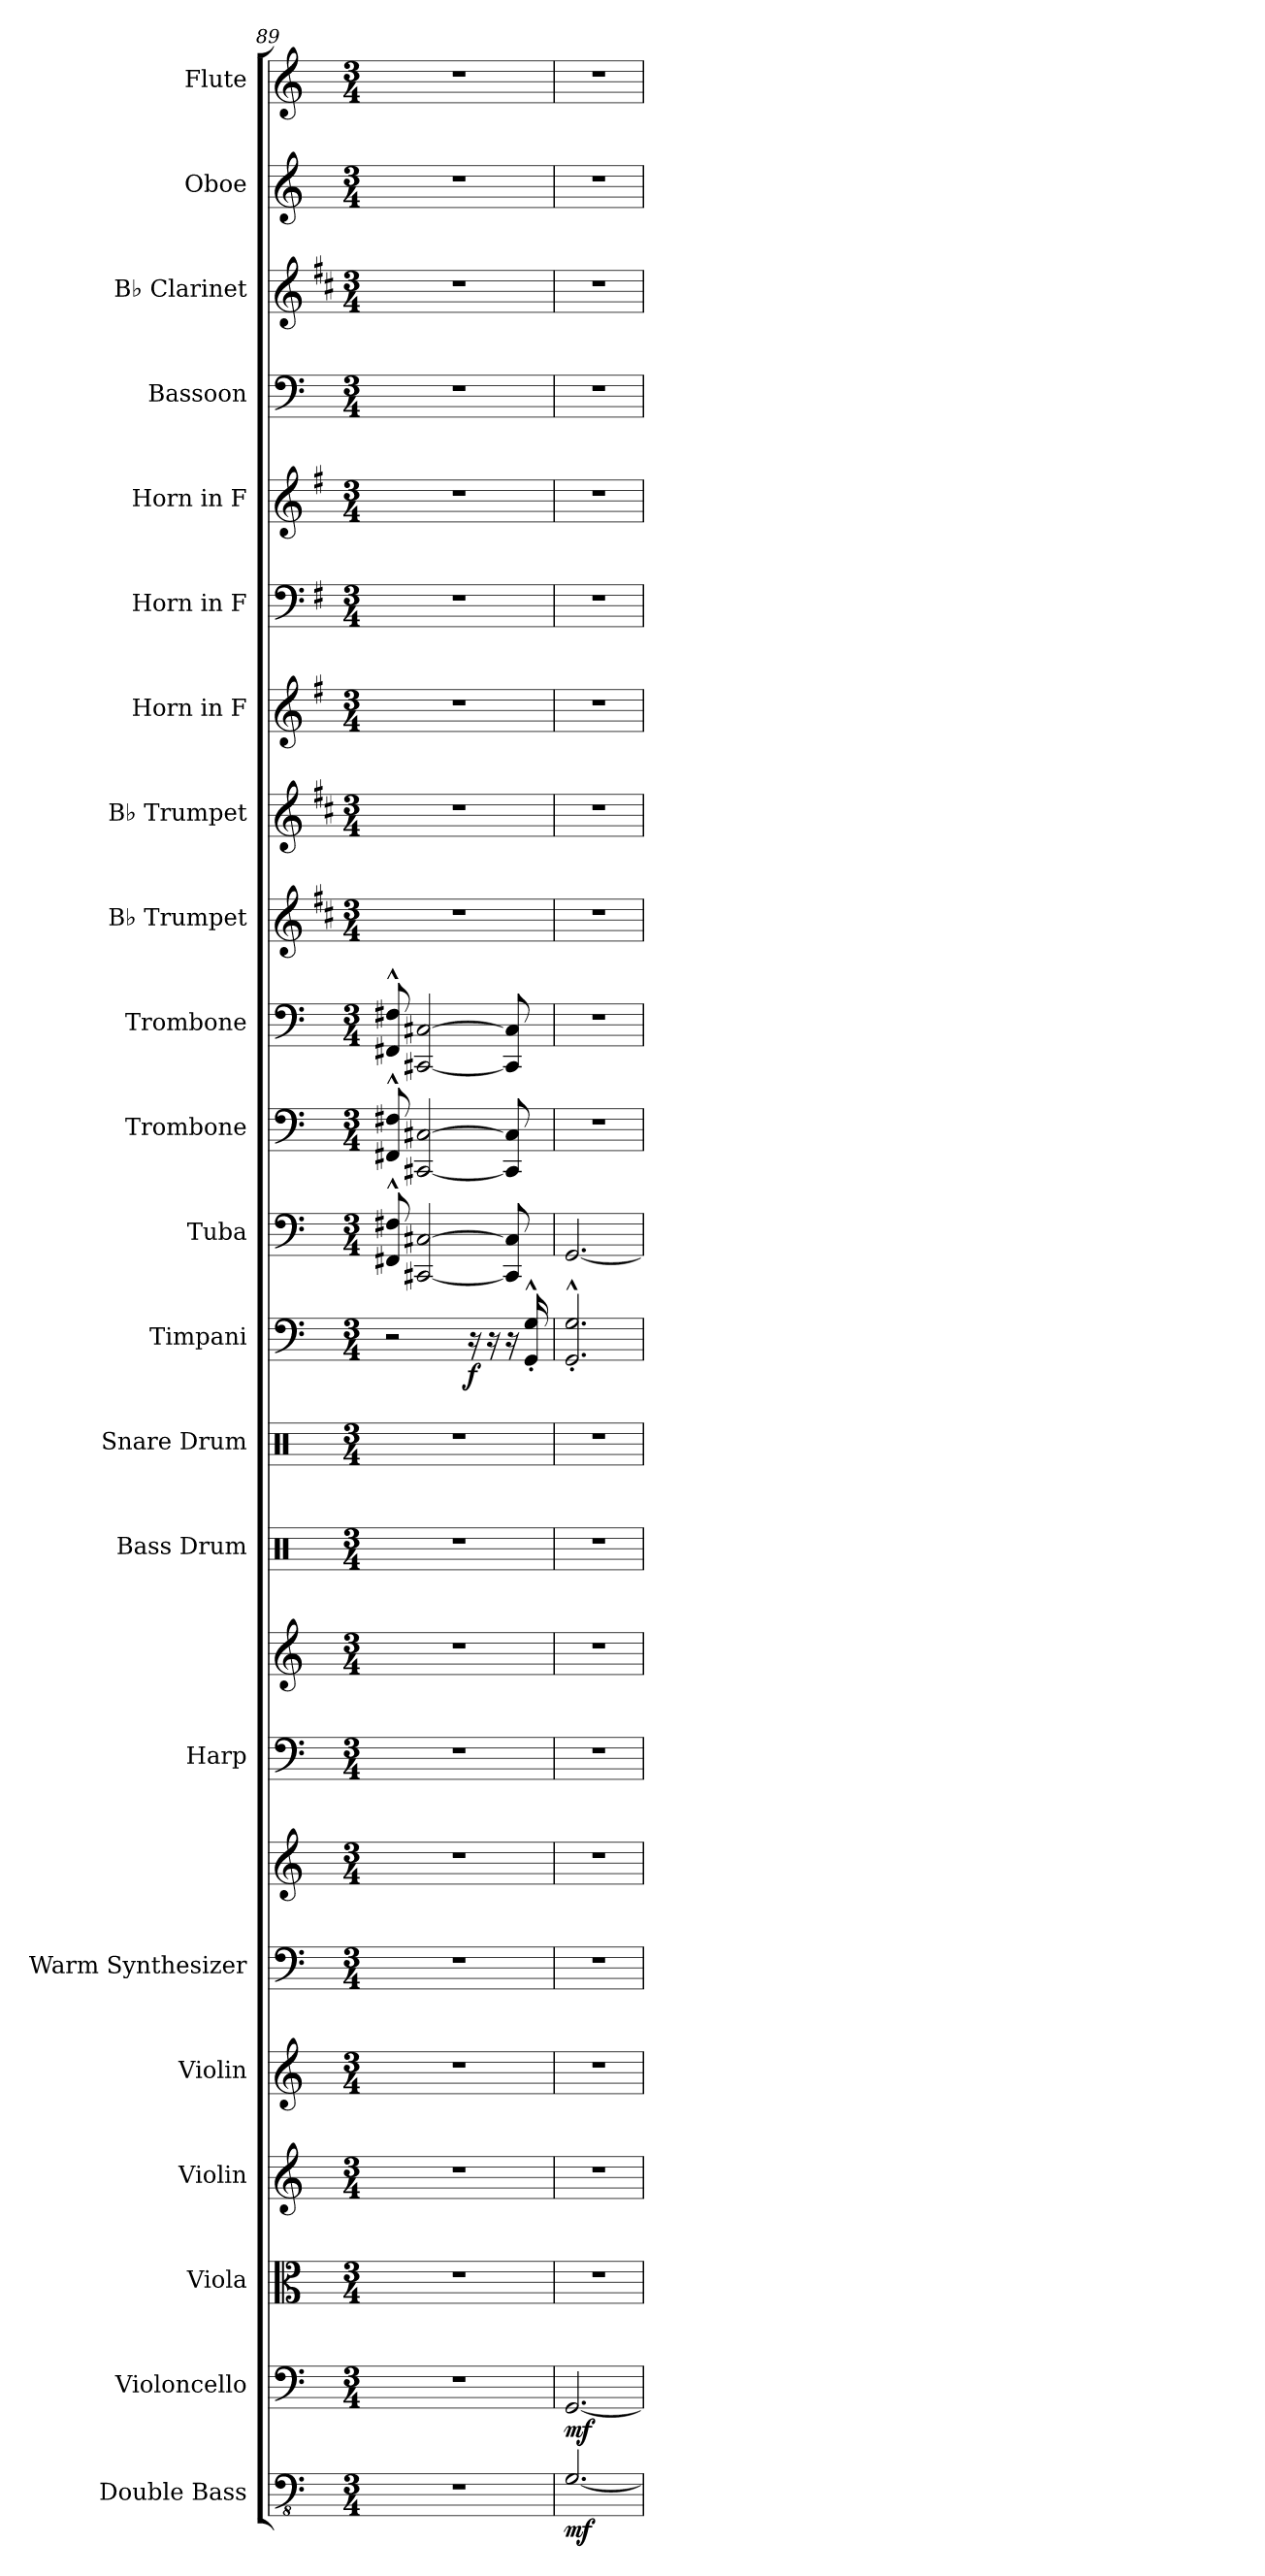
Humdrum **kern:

**kern	**dynam	**kern	**dynam	**kern	**kern	**kern	**kern	**kern	**kern	**kern	**kern	**kern	**kern	**dynam	**kern	**kern	**kern	**kern	**kern	**kern	**kern	**kern	**kern	**kern	**kern	**kern
*part22	*part22	*part21	*part21	*part20	*part19	*part18	*part17	*part17	*part16	*part16	*part15	*part14	*part13	*part13	*part12	*part11	*part10	*part9	*part8	*part7	*part6	*part5	*part4	*part3	*part2	*part1
*staff24	*staff24	*staff23	*staff23	*staff22	*staff21	*staff20	*staff19	*staff18	*staff17	*staff16	*staff15	*staff14	*staff13	*staff13	*staff12	*staff11	*staff10	*staff9	*staff8	*staff7	*staff6	*staff5	*staff4	*staff3	*staff2	*staff1
*I"Double Bass	*	*I"Violoncello	*	*I"Viola	*I"Violin	*I"Violin	*I"Warm Synthesizer	*	*I"Harp	*	*I"Bass Drum	*I"Snare Drum	*I"Timpani	*	*I"Tuba	*I"Trombone	*I"Trombone	*I"B♭ Trumpet	*I"B♭ Trumpet	*I"Horn in F	*I"Horn in F	*I"Horn in F	*I"Bassoon	*I"B♭ Clarinet	*I"Oboe	*I"Flute
*I'Db.	*	*I'Vc.	*	*I'Vla.	*I'Vln.	*I'Vln.	*I'Synth.	*	*I'Hrp.	*	*I'B. Dr.	*I'Sn. Dr.	*I'Timp.	*	*I'Tba.	*I'Tbn.	*I'Tbn.	*I'B♭ Tpt.	*I'B♭ Tpt.	*	*	*	*I'Bsn.	*I'B♭ Cl.	*I'Ob.	*I'Fl.
*clefFv4	*	*clefF4	*	*clefC3	*clefG2	*clefG2	*clefF4	*clefG2	*clefF4	*clefG2	*clefX	*clefX	*clefF4	*	*clefF4	*clefF4	*clefF4	*clefG2	*clefG2	*clefG2	*clefF4	*clefG2	*clefF4	*clefG2	*clefG2	*clefG2
*ITrd7c12	*	*	*	*	*	*	*	*	*	*	*	*	*	*	*	*	*	*ITrd1c2	*ITrd1c2	*ITrd4c7	*ITrd4c7	*ITrd4c7	*	*ITrd1c2	*	*
*k[]	*	*k[]	*	*k[]	*k[]	*k[]	*k[]	*k[]	*k[]	*k[]	*k[]	*k[]	*k[]	*	*k[]	*k[]	*k[]	*k[]	*k[]	*k[]	*k[]	*k[]	*k[]	*k[]	*k[]	*k[]
*M3/4	*	*M3/4	*	*M3/4	*M3/4	*M3/4	*M3/4	*M3/4	*M3/4	*M3/4	*M3/4	*M3/4	*M3/4	*	*M3/4	*M3/4	*M3/4	*M3/4	*M3/4	*M3/4	*M3/4	*M3/4	*M3/4	*M3/4	*M3/4	*M3/4
=89	=89	=89	=89	=89	=89	=89	=89	=89	=89	=89	=89	=89	=89	=89	=89	=89	=89	=89	=89	=89	=89	=89	=89	=89	=89	=89
2.r	.	2.r	.	2.r	2.r	2.r	2.r	2.r	2.r	2.r	2.r	2.r	2r	.	8FF#X/^^ 8F#X/^^	8FF#X/^^ 8F#X/^^	8FF#X/^^ 8F#X/^^	2.r	2.r	2.r	2.r	2.r	2.r	2.r	2.r	2.r
.	.	.	.	.	.	.	.	.	.	.	.	.	.	.	[2CC#X/ [2C#X/	[2CC#X/ [2C#X/	[2CC#X/ [2C#X/	.	.	.	.	.	.	.	.	.
!	!	!	!	!	!	!	!	!	!	!	!	!	!	!LO:DY:b	!	!	!	!	!	!	!	!	!	!	!	!
.	.	.	.	.	.	.	.	.	.	.	.	.	16r	f	.	.	.	.	.	.	.	.	.	.	.	.
.	.	.	.	.	.	.	.	.	.	.	.	.	16r	.	.	.	.	.	.	.	.	.	.	.	.	.
.	.	.	.	.	.	.	.	.	.	.	.	.	16r	.	8CC#/] 8C#/]	8CC#/] 8C#/]	8CC#/] 8C#/]	.	.	.	.	.	.	.	.	.
.	.	.	.	.	.	.	.	.	.	.	.	.	16GG/^^' 16G/^^'	.	.	.	.	.	.	.	.	.	.	.	.	.
=90	=90	=90	=90	=90	=90	=90	=90	=90	=90	=90	=90	=90	=90	=90	=90	=90	=90	=90	=90	=90	=90	=90	=90	=90	=90	=90
!	!LO:DY:b	!	!LO:DY:b	!	!	!	!	!	!	!	!	!	!	!	!	!	!	!	!	!	!	!	!	!	!	!
[2.GGG/	mf	[2.GG/	mf	2.r	2.r	2.r	2.r	2.r	2.r	2.r	2.r	2.r	2.GG/^^' 2.G/^^'	.	[2.GG/	2.r	2.r	2.r	2.r	2.r	2.r	2.r	2.r	2.r	2.r	2.r
=	=	=	=	=	=	=	=	=	=	=	=	=	=	=	=	=	=	=	=	=	=	=	=	=	=	=
*-	*-	*-	*-	*-	*-	*-	*-	*-	*-	*-	*-	*-	*-	*-	*-	*-	*-	*-	*-	*-	*-	*-	*-	*-	*-	*-
